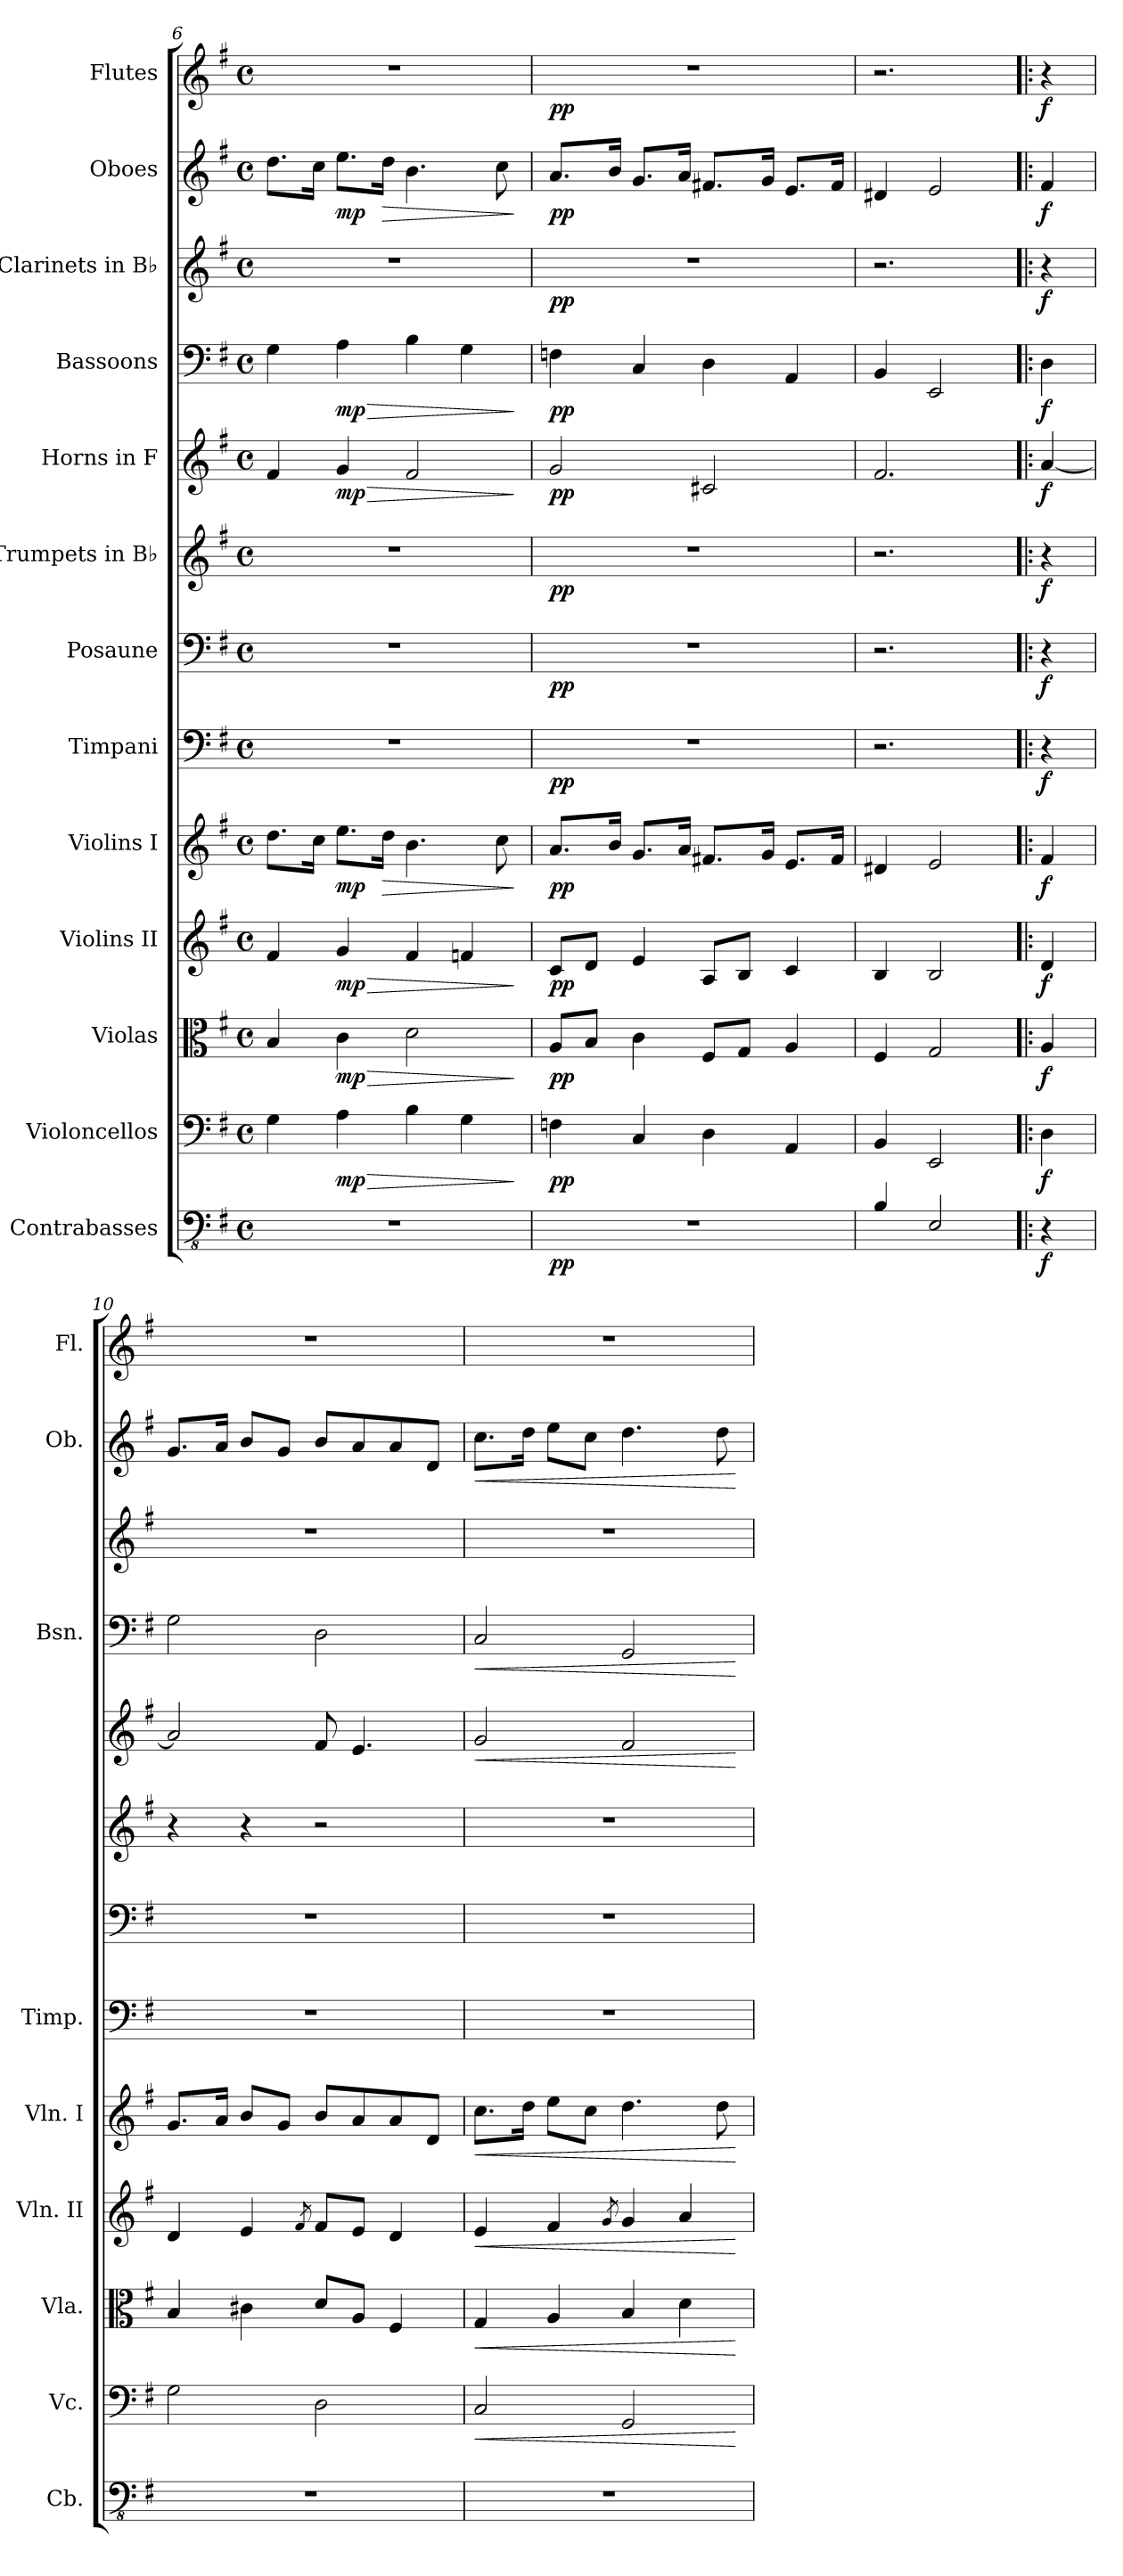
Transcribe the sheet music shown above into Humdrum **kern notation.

**kern	**dynam	**kern	**dynam	**kern	**dynam	**kern	**dynam	**kern	**dynam	**kern	**dynam	**kern	**dynam	**kern	**dynam	**kern	**dynam	**kern	**dynam	**kern	**dynam	**kern	**dynam	**kern	**dynam
*part13	*part13	*part12	*part12	*part11	*part11	*part10	*part10	*part9	*part9	*part8	*part8	*part7	*part7	*part6	*part6	*part5	*part5	*part4	*part4	*part3	*part3	*part2	*part2	*part1	*part1
*staff13	*staff13	*staff12	*staff12	*staff11	*staff11	*staff10	*staff10	*staff9	*staff9	*staff8	*staff8	*staff7	*staff7	*staff6	*staff6	*staff5	*staff5	*staff4	*staff4	*staff3	*staff3	*staff2	*staff2	*staff1	*staff1
*I"Contrabasses	*	*I"Violoncellos	*	*I"Violas	*	*I"Violins II	*	*I"Violins I	*	*I"Timpani	*	*I"Posaune	*	*I"Trumpets in B♭	*	*I"Horns in F	*	*I"Bassoons	*	*I"Clarinets in B♭	*	*I"Oboes	*	*I"Flutes	*
*I'Cb.	*	*I'Vc.	*	*I'Vla.	*	*I'Vln. II	*	*I'Vln. I	*	*I'Timp.	*	*	*	*	*	*	*	*I'Bsn.	*	*	*	*I'Ob.	*	*I'Fl.	*
*clefFv4	*	*clefF4	*	*clefC3	*	*clefG2	*	*clefG2	*	*clefF4	*	*clefF4	*	*clefG2	*	*clefG2	*	*clefF4	*	*clefG2	*	*clefG2	*	*clefG2	*
*ITrd7c12	*	*	*	*	*	*	*	*	*	*	*	*	*	*ITrd1c2	*	*ITrd4c7	*	*	*	*ITrd1c2	*	*	*	*	*
*k[f#]	*	*k[f#]	*	*k[f#]	*	*k[f#]	*	*k[f#]	*	*k[f#]	*	*k[f#]	*	*k[b-]	*	*k[]	*	*k[f#]	*	*k[b-]	*	*k[f#]	*	*k[f#]	*
*M4/4	*	*M4/4	*	*M4/4	*	*M4/4	*	*M4/4	*	*M4/4	*	*M4/4	*	*M4/4	*	*M4/4	*	*M4/4	*	*M4/4	*	*M4/4	*	*M4/4	*
*met(c)	*	*met(c)	*	*met(c)	*	*met(c)	*	*met(c)	*	*met(c)	*	*met(c)	*	*met(c)	*	*met(c)	*	*met(c)	*	*met(c)	*	*met(c)	*	*met(c)	*
=6	=6	=6	=6	=6	=6	=6	=6	=6	=6	=6	=6	=6	=6	=6	=6	=6	=6	=6	=6	=6	=6	=6	=6	=6	=6
1r	.	4G\	.	4B/	.	4f#/	.	8.dd\L	.	1r	.	1r	.	1r	.	4B/	.	4G\	.	1r	.	8.dd\L	.	1r	.
.	.	.	.	.	.	.	.	16cc\Jk	.	.	.	.	.	.	.	.	.	.	.	.	.	16cc\Jk	.	.	.
!	!	!	!LO:HP:b	!	!LO:HP:b	!	!LO:HP:b	!	!	!	!	!	!	!	!	!	!LO:HP:b	!	!LO:HP:b	!	!	!	!	!	!
!	!	!	!LO:DY:n=1:b	!	!LO:DY:n=1:b	!	!LO:DY:n=1:b	!	!LO:DY:b	!	!	!	!	!	!	!	!LO:DY:n=1:b	!	!LO:DY:n=1:b	!	!	!	!LO:DY:b	!	!
.	.	4A\	> mp	4c\	> mp	4g/	> mp	8.ee\L	mp	.	.	.	.	.	.	4c/	> mp	4A\	> mp	.	.	8.ee\L	mp	.	.
!	!	!	!	!	!	!	!	!	!LO:HP:b	!	!	!	!	!	!	!	!	!	!	!	!	!	!LO:HP:b	!	!
.	.	.	.	.	.	.	.	16dd\Jk	>	.	.	.	.	.	.	.	.	.	.	.	.	16dd\Jk	>	.	.
.	.	4B\	.	2d\	.	4f#/	.	4.b\	.	.	.	.	.	.	.	2B/	.	4B\	.	.	.	4.b\	.	.	.
.	.	4G\	.	.	.	4fn/	.	.	.	.	.	.	.	.	.	.	.	4G\	.	.	.	.	.	.	.
.	.	.	.	.	.	.	.	8cc\	.	.	.	.	.	.	.	.	.	.	.	.	.	8cc\	.	.	.
.	.	.	]	.	]	.	]	.	]	.	.	.	.	.	.	.	]	.	]	.	.	.	]	.	.
=7	=7	=7	=7	=7	=7	=7	=7	=7	=7	=7	=7	=7	=7	=7	=7	=7	=7	=7	=7	=7	=7	=7	=7	=7	=7
!	!LO:DY:b	!	!LO:DY:b	!	!LO:DY:b	!	!LO:DY:b	!	!LO:DY:b	!	!LO:DY:b	!	!LO:DY:b	!	!LO:DY:b	!	!LO:DY:b	!	!LO:DY:b	!	!LO:DY:b	!	!LO:DY:b	!	!LO:DY:b
1r	pp	4Fn\	pp	8A/L	pp	8c/L	pp	8.a/L	pp	1r	pp	1r	pp	1r	pp	2c/	pp	4Fn\	pp	1r	pp	8.a/L	pp	1r	pp
.	.	.	.	8B/J	.	8d/J	.	.	.	.	.	.	.	.	.	.	.	.	.	.	.	.	.	.	.
.	.	.	.	.	.	.	.	16b/Jk	.	.	.	.	.	.	.	.	.	.	.	.	.	16b/Jk	.	.	.
.	.	4C/	.	4c\	.	4e/	.	8.g/L	.	.	.	.	.	.	.	.	.	4C/	.	.	.	8.g/L	.	.	.
.	.	.	.	.	.	.	.	16a/Jk	.	.	.	.	.	.	.	.	.	.	.	.	.	16a/Jk	.	.	.
.	.	4D\	.	8F#/L	.	8A/L	.	8.f#X/L	.	.	.	.	.	.	.	2F#X/	.	4D\	.	.	.	8.f#X/L	.	.	.
.	.	.	.	8G/J	.	8B/J	.	.	.	.	.	.	.	.	.	.	.	.	.	.	.	.	.	.	.
.	.	.	.	.	.	.	.	16g/Jk	.	.	.	.	.	.	.	.	.	.	.	.	.	16g/Jk	.	.	.
.	.	4AA/	.	4A/	.	4c/	.	8.e/L	.	.	.	.	.	.	.	.	.	4AA/	.	.	.	8.e/L	.	.	.
.	.	.	.	.	.	.	.	16f#/Jk	.	.	.	.	.	.	.	.	.	.	.	.	.	16f#/Jk	.	.	.
!!LO:PB:g=z
=8	=8	=8	=8	=8	=8	=8	=8	=8	=8	=8	=8	=8	=8	=8	=8	=8	=8	=8	=8	=8	=8	=8	=8	=8	=8
4BBB/	.	4BB/	.	4F#/	.	4B/	.	4d#X/	.	2.r	.	2.r	.	2.r	.	2.B/	.	4BB/	.	2.r	.	4d#X/	.	2.r	.
2EEE/	.	2EE/	.	2G/	.	2B/	.	2e/	.	.	.	.	.	.	.	.	.	2EE/	.	.	.	2e/	.	.	.
=9!|:	=9!|:	=9!|:	=9!|:	=9!|:	=9!|:	=9!|:	=9!|:	=9!|:	=9!|:	=9!|:	=9!|:	=9!|:	=9!|:	=9!|:	=9!|:	=9!|:	=9!|:	=9!|:	=9!|:	=9!|:	=9!|:	=9!|:	=9!|:	=9!|:	=9!|:
*	*	*	*	*	*	*	*	*	*	*	*	*	*	*	*	*	*	*	*	*	*	*	*	*MM70	*
!	!LO:DY:b	!	!LO:DY:b	!	!LO:DY:b	!	!LO:DY:b	!	!LO:DY:b	!	!LO:DY:b	!	!LO:DY:b	!	!LO:DY:b	!	!LO:DY:b	!	!LO:DY:b	!	!LO:DY:b	!	!LO:DY:b	!	!LO:DY:b
4r	f	4D\	f	4A/	f	4d/	f	4f#/	f	4r	f	4r	f	4r	f	[4d/	f	4D\	f	4r	f	4f#/	f	4r	f
=10	=10	=10	=10	=10	=10	=10	=10	=10	=10	=10	=10	=10	=10	=10	=10	=10	=10	=10	=10	=10	=10	=10	=10	=10	=10
1r	.	2G\	.	4B/	.	4d/	.	8.g/L	.	1r	.	1r	.	4r	.	2d/]	.	2G\	.	1r	.	8.g/L	.	1r	.
.	.	.	.	.	.	.	.	16a/Jk	.	.	.	.	.	.	.	.	.	.	.	.	.	16a/Jk	.	.	.
.	.	.	.	4c#X\	.	4e/	.	8b/L	.	.	.	.	.	4r	.	.	.	.	.	.	.	8b/L	.	.	.
.	.	.	.	.	.	.	.	8g/J	.	.	.	.	.	.	.	.	.	.	.	.	.	8g/J	.	.	.
.	.	.	.	.	.	8qf#/	.	.	.	.	.	.	.	.	.	.	.	.	.	.	.	.	.	.	.
.	.	2D\	.	8d/L	.	8f#/L	.	8b/L	.	.	.	.	.	2r	.	8B/	.	2D\	.	.	.	8b/L	.	.	.
.	.	.	.	8A/J	.	8e/J	.	8a/	.	.	.	.	.	.	.	4.A/	.	.	.	.	.	8a/	.	.	.
.	.	.	.	4F#/	.	4d/	.	8a/	.	.	.	.	.	.	.	.	.	.	.	.	.	8a/	.	.	.
.	.	.	.	.	.	.	.	8d/J	.	.	.	.	.	.	.	.	.	.	.	.	.	8d/J	.	.	.
=11	=11	=11	=11	=11	=11	=11	=11	=11	=11	=11	=11	=11	=11	=11	=11	=11	=11	=11	=11	=11	=11	=11	=11	=11	=11
!	!	!	!LO:HP:b	!	!LO:HP:b	!	!LO:HP:b	!	!LO:HP:b	!	!	!	!	!	!	!	!LO:HP:b	!	!LO:HP:b	!	!	!	!LO:HP:b	!	!
1r	.	2C/	<	4G/	<	4e/	<	8.cc\L	<	1r	.	1r	.	1r	.	2c/	<	2C/	<	1r	.	8.cc\L	<	1r	.
.	.	.	.	.	.	.	.	16dd\Jk	.	.	.	.	.	.	.	.	.	.	.	.	.	16dd\Jk	.	.	.
.	.	.	.	4A/	.	4f#/	.	8ee\L	.	.	.	.	.	.	.	.	.	.	.	.	.	8ee\L	.	.	.
.	.	.	.	.	.	.	.	8cc\J	.	.	.	.	.	.	.	.	.	.	.	.	.	8cc\J	.	.	.
.	.	.	.	.	.	8qg/	.	.	.	.	.	.	.	.	.	.	.	.	.	.	.	.	.	.	.
.	.	2GG/	.	4B/	.	4g/	.	4.dd\	.	.	.	.	.	.	.	2B/	.	2GG/	.	.	.	4.dd\	.	.	.
.	.	.	.	4d\	.	4a/	.	.	.	.	.	.	.	.	.	.	.	.	.	.	.	.	.	.	.
.	.	.	.	.	.	.	.	8dd\	.	.	.	.	.	.	.	.	.	.	.	.	.	8dd\	.	.	.
.	.	.	[	.	[	.	[	.	[	.	.	.	.	.	.	.	[	.	[	.	.	.	[	.	.
=	=	=	=	=	=	=	=	=	=	=	=	=	=	=	=	=	=	=	=	=	=	=	=	=	=
*-	*-	*-	*-	*-	*-	*-	*-	*-	*-	*-	*-	*-	*-	*-	*-	*-	*-	*-	*-	*-	*-	*-	*-	*-	*-
